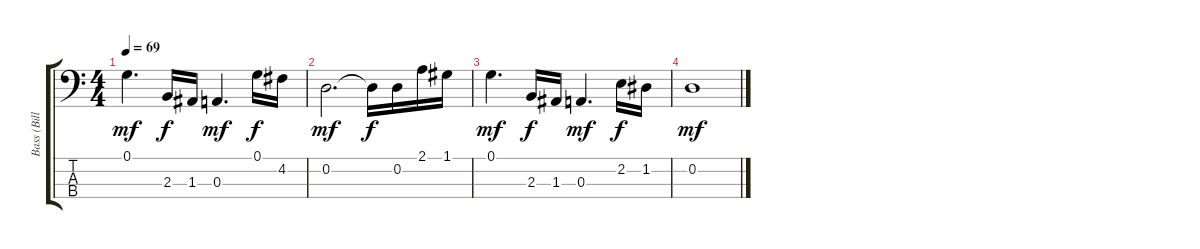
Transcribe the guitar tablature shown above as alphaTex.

\track ("Bass (Bill)" "Bass (Bill") {instrument electricbassfinger}
\staff {score tabs}
\tuning (G2 D2 A1 E1) {hide}
\ts (4 4)
\tempo 69
\clef f4
\ks c
0.1.4{d dy mf} 2.3.16{dy f} 1.3.16 0.3.4{d dy mf} 0.1.16{dy f} 4.2.16 |
0.2.2{d dy mf} 0.2{t}.16{dy f} 0.2.16 2.1.16 1.1.16 |
0.1.4{d dy mf} 2.3.16{dy f} 1.3.16 0.3.4{d dy mf} 2.2.16{dy f} 1.2.16 |
0.2.1{dy mf}
